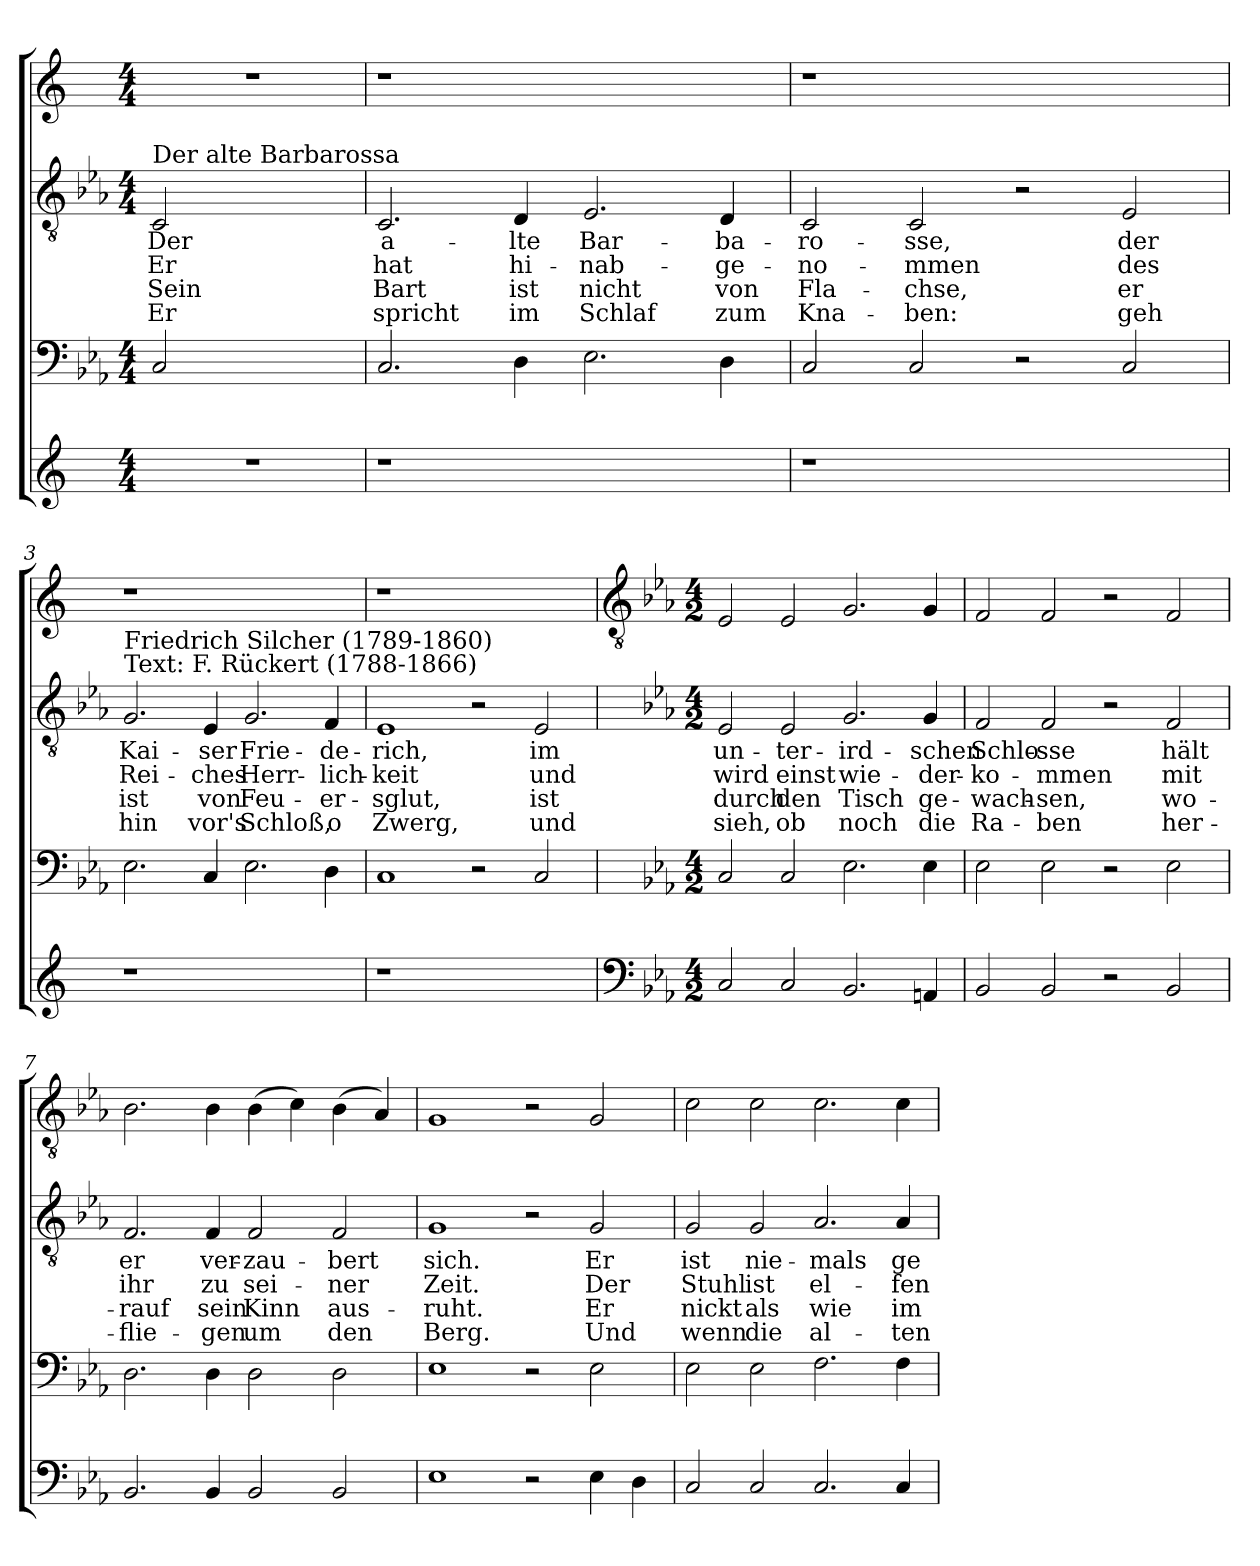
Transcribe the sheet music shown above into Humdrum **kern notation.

**kern	**kern	**kern	**text	**text	**text	**text	**kern
*part4	*part3	*part2	*part2	*part2	*part2	*part2	*part1
*staff4	*staff3	*staff2	*staff2	*staff2	*staff2	*staff2	*staff1
*clefG2	*clefF4	*clefGv2	*	*	*	*	*clefG2
*k[]	*k[b-e-a-]	*k[b-e-a-]	*	*	*	*	*k[]
*C:	*E-:	*E-:	*	*	*	*	*C:
*M4/4	*M4/4	*M4/4	*	*	*	*	*M4/4
=	=	=	=	=	=	=	=
!	!	!LO:TX:a:t=Der alte Barbarossa	!	!	!	!	!
!	!	!	!LO:LY:b	!LO:LY:b	!LO:LY:b	!LO:LY:b	!
1r	2C/	2C/	Der	Er	Sein	Er	1r
.	2ryy	2ryy	.	.	.	.	.
=1	=1	=1	=1	=1	=1	=1	=1
!	!	!	!LO:LY:b	!LO:LY:b	!LO:LY:b	!LO:LY:b	!
1r	2.C/	2.C/	a-	hat	Bart	spricht	1r
!	!	!	!LO:LY:b	!LO:LY:b	!LO:LY:b	!LO:LY:b	!
.	4D\	4D/	-lte	hi-	ist	im	.
!	!	!	!LO:LY:b	!LO:LY:b	!LO:LY:b	!LO:LY:b	!
1ryy	2.E-\	2.E-/	Bar-	-nab-	nicht	Schlaf	1ryy
!	!	!	!LO:LY:b	!LO:LY:b	!LO:LY:b	!LO:LY:b	!
.	4D\	4D/	-ba-	-ge-	von	zum	.
=2	=2	=2	=2	=2	=2	=2	=2
!	!	!	!LO:LY:b	!LO:LY:b	!LO:LY:b	!LO:LY:b	!
1r	2C/	2C/	-ro-	-no-	Fla-	Kna-	1r
!	!	!	!LO:LY:b	!LO:LY:b	!LO:LY:b	!LO:LY:b	!
.	2C/	2C/	-sse,	-mmen	-chse,	-ben:	.
1ryy	2r	2r	.	.	.	.	1ryy
!	!	!	!LO:LY:b	!LO:LY:b	!LO:LY:b	!LO:LY:b	!
.	2C/	2E-/	der	des	er	geh	.
=3	=3	=3	=3	=3	=3	=3	=3
!	!	!LO:TX:a:t=Friedrich Silcher (1789-1860)\nText&colon; F. Rückert (1788-1866)	!	!	!	!	!
!	!	!	!LO:LY:b	!LO:LY:b	!LO:LY:b	!LO:LY:b	!
1r	2.E-\	2.G/	Kai-	Rei-	ist	hin	1r
!	!	!	!LO:LY:b	!LO:LY:b	!LO:LY:b	!LO:LY:b	!
.	4C/	4E-/	-ser	-ches	von	vor's	.
!	!	!	!LO:LY:b	!LO:LY:b	!LO:LY:b	!LO:LY:b	!
1ryy	2.E-\	2.G/	Frie-	Herr-	Feu-	Schloß,	1ryy
!	!	!	!LO:LY:b	!LO:LY:b	!LO:LY:b	!LO:LY:b	!
.	4D\	4F/	-de-	-lich-	-er-	o	.
=4	=4	=4	=4	=4	=4	=4	=4
!	!	!	!LO:LY:b	!LO:LY:b	!LO:LY:b	!LO:LY:b	!
1r	1C	1E-	-rich,	-keit	-sglut,	Zwerg,	1r
1ryy	2r	2r	.	.	.	.	1ryy
!	!	!	!LO:LY:b	!LO:LY:b	!LO:LY:b	!LO:LY:b	!
.	2C/	2E-/	im	und	ist	und	.
!!LO:LB:g=z
=5	=5	=5	=5	=5	=5	=5	=5
*clefF4	*	*	*	*	*	*	*clefGv2
*k[b-e-a-]	*	*	*	*	*	*	*k[b-e-a-]
*E-:	*	*	*	*	*	*	*E-:
*M4/2	*M4/2	*M4/2	*	*	*	*	*M4/2
!	!	!	!LO:LY:b	!LO:LY:b	!LO:LY:b	!LO:LY:b	!
2C/	2C/	2E-/	un-	wird	durch	sieh,	2E-/
!	!	!	!LO:LY:b	!LO:LY:b	!LO:LY:b	!LO:LY:b	!
2C/	2C/	2E-/	-ter-	einst	den	ob	2E-/
!	!	!	!LO:LY:b	!LO:LY:b	!LO:LY:b	!LO:LY:b	!
2.BB-/	2.E-\	2.G/	-ird-	wie-	Tisch	noch	2.G/
!	!	!	!LO:LY:b	!LO:LY:b	!LO:LY:b	!LO:LY:b	!
4AAn/	4E-\	4G/	-schen	-der-	ge-	die	4G/
=6	=6	=6	=6	=6	=6	=6	=6
!	!	!	!LO:LY:b	!LO:LY:b	!LO:LY:b	!LO:LY:b	!
2BB-/	2E-\	2F/	Schlo-	-ko-	-wach-	Ra-	2F/
!	!	!	!LO:LY:b	!LO:LY:b	!LO:LY:b	!LO:LY:b	!
2BB-/	2E-\	2F/	-sse	-mmen	-sen,	-ben	2F/
2r	2r	2r	.	.	.	.	2r
!	!	!	!LO:LY:b	!LO:LY:b	!LO:LY:b	!LO:LY:b	!
2BB-/	2E-\	2F/	hält	mit	wo-	her-	2F/
=7	=7	=7	=7	=7	=7	=7	=7
!	!	!	!LO:LY:b	!LO:LY:b	!LO:LY:b	!LO:LY:b	!
2.BB-/	2.D\	2.F/	er	ihr	-rauf	-flie-	2.B-\
!	!	!	!LO:LY:b	!LO:LY:b	!LO:LY:b	!LO:LY:b	!
4BB-/	4D\	4F/	ver-	zu	sein	-gen	4B-\
!	!	!	!LO:LY:b	!LO:LY:b	!LO:LY:b	!LO:LY:b	!
2BB-/	2D\	2F/	-zau-	sei-	Kinn	um	(>4B-\
.	.	.	.	.	.	.	4c\)
!	!	!	!LO:LY:b	!LO:LY:b	!LO:LY:b	!LO:LY:b	!
2BB-/	2D\	2F/	-bert	-ner	aus-	den	(<4B-\
.	.	.	.	.	.	.	4A-/)
=8	=8	=8	=8	=8	=8	=8	=8
!	!	!	!LO:LY:b	!LO:LY:b	!LO:LY:b	!LO:LY:b	!
1E-	1E-	1G	sich.	Zeit.	-ruht.	Berg.	1G
2r	2r	2r	.	.	.	.	2r
!	!	!	!LO:LY:b	!LO:LY:b	!LO:LY:b	!LO:LY:b	!
4E-\	2E-\	2G/	Er	Der	Er	Und	2G/
4D\	.	.	.	.	.	.	.
!!LO:LB:g=z
=9	=9	=9	=9	=9	=9	=9	=9
!	!	!	!LO:LY:b	!LO:LY:b	!LO:LY:b	!LO:LY:b	!
2C/	2E-\	2G/	ist	Stuhl	nickt	wenn	2c\
!	!	!	!LO:LY:b	!LO:LY:b	!LO:LY:b	!LO:LY:b	!
2C/	2E-\	2G/	nie-	ist	als	die	2c\
!	!	!	!LO:LY:b	!LO:LY:b	!LO:LY:b	!LO:LY:b	!
2.C/	2.F\	2.A-/	-mals	el-	wie	al-	2.c\
!	!	!	!LO:LY:b	!LO:LY:b	!LO:LY:b	!LO:LY:b	!
4C/	4F\	4A-/	ge-	-fen-	im	-ten	4c\
=	=	=	=	=	=	=	=
*-	*-	*-	*-	*-	*-	*-	*-
